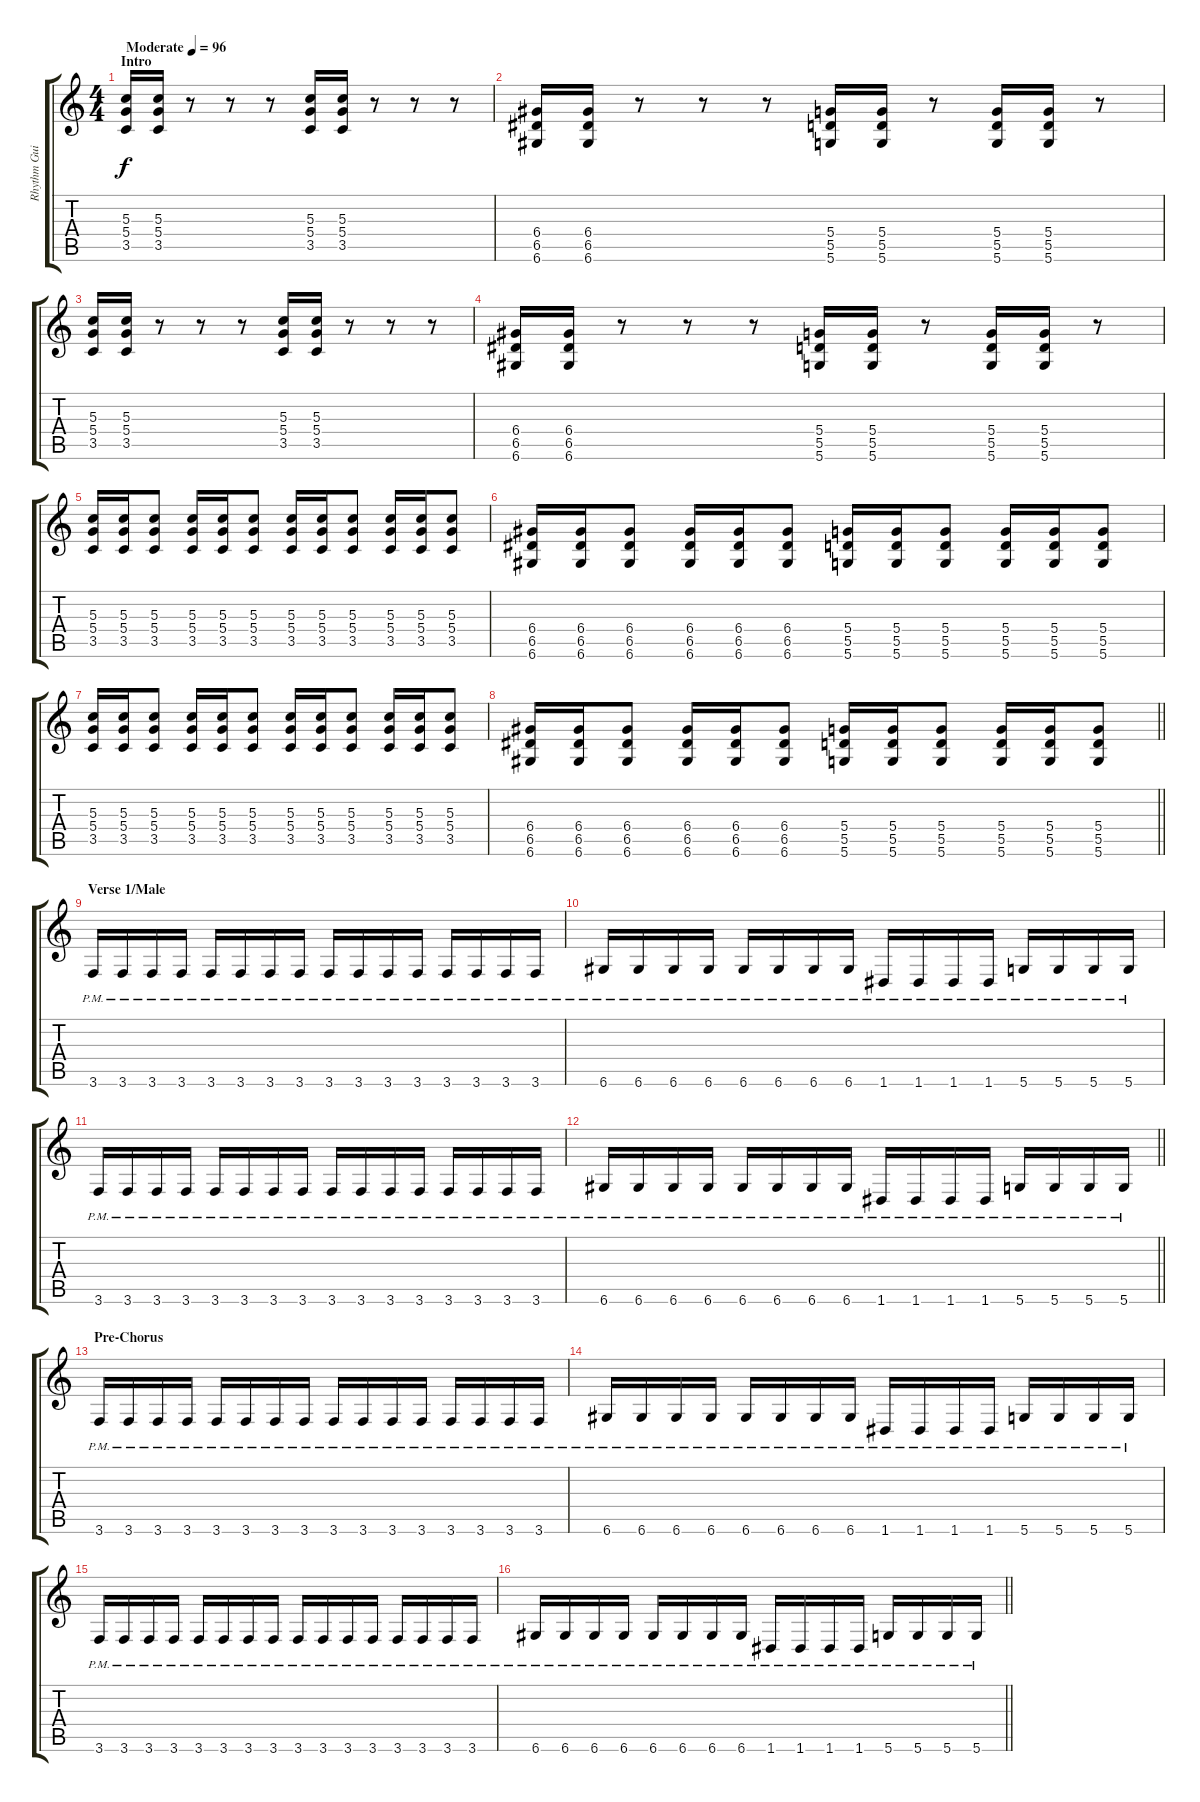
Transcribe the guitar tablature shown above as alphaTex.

\track ("Rhythm Guitar" "Rhythm Gui") {instrument overdrivenguitar}
\staff {score tabs}
\tuning (E4 B3 G3 D3 A2 D2) {hide}
\ts (4 4)
\section ("" "Intro")
\tempo (96 "Moderate")
\clef g2
\ks c
(5.3 5.4 3.5).16{dy f instrument overdrivenguitar} (5.3 5.4 3.5).16 r.8 r.8 r.8 (5.3 5.4 3.5).16 (5.3 5.4 3.5).16 r.8 r.8 r.8 |
(6.4 6.5 6.6).16 (6.4 6.5 6.6).16 r.8 r.8 r.8 (5.4 5.5 5.6).16 (5.4 5.5 5.6).16 r.8 (5.4 5.5 5.6).16 (5.4 5.5 5.6).16 r.8 |
(5.3 5.4 3.5).16 (5.3 5.4 3.5).16 r.8 r.8 r.8 (5.3 5.4 3.5).16 (5.3 5.4 3.5).16 r.8 r.8 r.8 |
(6.4 6.5 6.6).16 (6.4 6.5 6.6).16 r.8 r.8 r.8 (5.4 5.5 5.6).16 (5.4 5.5 5.6).16 r.8 (5.4 5.5 5.6).16 (5.4 5.5 5.6).16 r.8 |
(5.3 5.4 3.5).16 (5.3 5.4 3.5).16 (5.3 5.4 3.5).8 (5.3 5.4 3.5).16 (5.3 5.4 3.5).16 (5.3 5.4 3.5).8 (5.3 5.4 3.5).16 (5.3 5.4 3.5).16 (5.3 5.4 3.5).8 (5.3 5.4 3.5).16 (5.3 5.4 3.5).16 (5.3 5.4 3.5).8 |
(6.4 6.5 6.6).16 (6.4 6.5 6.6).16 (6.4 6.5 6.6).8 (6.4 6.5 6.6).16 (6.4 6.5 6.6).16 (6.4 6.5 6.6).8 (5.4 5.5 5.6).16 (5.4 5.5 5.6).16 (5.4 5.5 5.6).8 (5.4 5.5 5.6).16 (5.4 5.5 5.6).16 (5.4 5.5 5.6).8 |
(5.3 5.4 3.5).16 (5.3 5.4 3.5).16 (5.3 5.4 3.5).8 (5.3 5.4 3.5).16 (5.3 5.4 3.5).16 (5.3 5.4 3.5).8 (5.3 5.4 3.5).16 (5.3 5.4 3.5).16 (5.3 5.4 3.5).8 (5.3 5.4 3.5).16 (5.3 5.4 3.5).16 (5.3 5.4 3.5).8 |
\barLineRight lightlight
(6.4 6.5 6.6).16 (6.4 6.5 6.6).16 (6.4 6.5 6.6).8 (6.4 6.5 6.6).16 (6.4 6.5 6.6).16 (6.4 6.5 6.6).8 (5.4 5.5 5.6).16 (5.4 5.5 5.6).16 (5.4 5.5 5.6).8 (5.4 5.5 5.6).16 (5.4 5.5 5.6).16 (5.4 5.5 5.6).8 |
\section ("" "Verse 1/Male")
3.6{pm}.16 3.6{pm}.16 3.6{pm}.16 3.6{pm}.16 3.6{pm}.16 3.6{pm}.16 3.6{pm}.16 3.6{pm}.16 3.6{pm}.16 3.6{pm}.16 3.6{pm}.16 3.6{pm}.16 3.6{pm}.16 3.6{pm}.16 3.6{pm}.16 3.6{pm}.16 |
6.6{pm}.16 6.6{pm}.16 6.6{pm}.16 6.6{pm}.16 6.6{pm}.16 6.6{pm}.16 6.6{pm}.16 6.6{pm}.16 1.6{pm}.16 1.6{pm}.16 1.6{pm}.16 1.6{pm}.16 5.6{pm}.16 5.6{pm}.16 5.6{pm}.16 5.6{pm}.16 |
3.6{pm}.16 3.6{pm}.16 3.6{pm}.16 3.6{pm}.16 3.6{pm}.16 3.6{pm}.16 3.6{pm}.16 3.6{pm}.16 3.6{pm}.16 3.6{pm}.16 3.6{pm}.16 3.6{pm}.16 3.6{pm}.16 3.6{pm}.16 3.6{pm}.16 3.6{pm}.16 |
\barLineRight lightlight
6.6{pm}.16 6.6{pm}.16 6.6{pm}.16 6.6{pm}.16 6.6{pm}.16 6.6{pm}.16 6.6{pm}.16 6.6{pm}.16 1.6{pm}.16 1.6{pm}.16 1.6{pm}.16 1.6{pm}.16 5.6{pm}.16 5.6{pm}.16 5.6{pm}.16 5.6{pm}.16 |
\section ("" "Pre-Chorus")
3.6{pm}.16 3.6{pm}.16 3.6{pm}.16 3.6{pm}.16 3.6{pm}.16 3.6{pm}.16 3.6{pm}.16 3.6{pm}.16 3.6{pm}.16 3.6{pm}.16 3.6{pm}.16 3.6{pm}.16 3.6{pm}.16 3.6{pm}.16 3.6{pm}.16 3.6{pm}.16 |
6.6{pm}.16 6.6{pm}.16 6.6{pm}.16 6.6{pm}.16 6.6{pm}.16 6.6{pm}.16 6.6{pm}.16 6.6{pm}.16 1.6{pm}.16 1.6{pm}.16 1.6{pm}.16 1.6{pm}.16 5.6{pm}.16 5.6{pm}.16 5.6{pm}.16 5.6{pm}.16 |
3.6{pm}.16 3.6{pm}.16 3.6{pm}.16 3.6{pm}.16 3.6{pm}.16 3.6{pm}.16 3.6{pm}.16 3.6{pm}.16 3.6{pm}.16 3.6{pm}.16 3.6{pm}.16 3.6{pm}.16 3.6{pm}.16 3.6{pm}.16 3.6{pm}.16 3.6{pm}.16 |
\barLineRight lightlight
6.6{pm}.16 6.6{pm}.16 6.6{pm}.16 6.6{pm}.16 6.6{pm}.16 6.6{pm}.16 6.6{pm}.16 6.6{pm}.16 1.6{pm}.16 1.6{pm}.16 1.6{pm}.16 1.6{pm}.16 5.6{pm}.16 5.6{pm}.16 5.6{pm}.16 5.6{pm}.16
